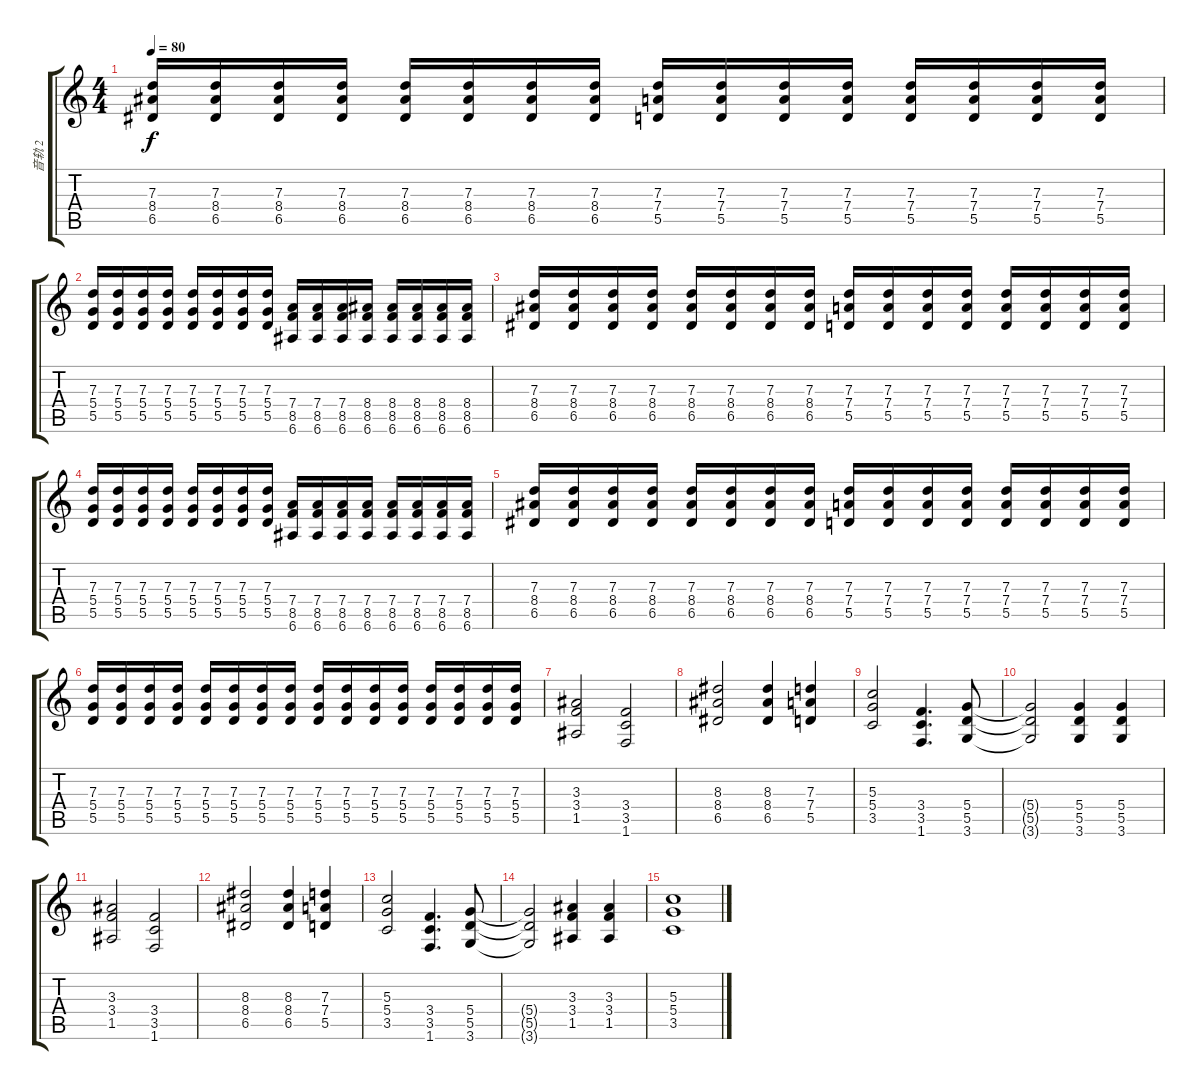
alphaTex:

\track ("音轨 2" "音轨 2") {instrument distortionguitar}
\staff {score tabs}
\tuning (E4 B3 G3 D3 A2 E2) {hide}
\ts (4 4)
\tempo 80
\clef g2
\ks c
(7.3 8.4 6.5).16{dy f} (7.3 8.4 6.5).16 (7.3 8.4 6.5).16 (7.3 8.4 6.5).16 (7.3 8.4 6.5).16 (7.3 8.4 6.5).16 (7.3 8.4 6.5).16 (7.3 8.4 6.5).16 (7.3 7.4 5.5).16 (7.3 7.4 5.5).16 (7.3 7.4 5.5).16 (7.3 7.4 5.5).16 (7.3 7.4 5.5).16 (7.3 7.4 5.5).16 (7.3 7.4 5.5).16 (7.3 7.4 5.5).16 |
(7.3 5.4 5.5).16 (7.3 5.4 5.5).16 (7.3 5.4 5.5).16 (7.3 5.4 5.5).16 (7.3 5.4 5.5).16 (7.3 5.4 5.5).16 (7.3 5.4 5.5).16 (7.3 5.4 5.5).16 (7.4 8.5 6.6).16 (7.4 8.5 6.6).16 (7.4 8.5 6.6).16 (8.4 8.5 6.6).16 (8.4 8.5 6.6).16 (8.4 8.5 6.6).16 (8.4 8.5 6.6).16 (8.4 8.5 6.6).16 |
(7.3 8.4 6.5).16 (7.3 8.4 6.5).16 (7.3 8.4 6.5).16 (7.3 8.4 6.5).16 (7.3 8.4 6.5).16 (7.3 8.4 6.5).16 (7.3 8.4 6.5).16 (7.3 8.4 6.5).16 (7.3 7.4 5.5).16 (7.3 7.4 5.5).16 (7.3 7.4 5.5).16 (7.3 7.4 5.5).16 (7.3 7.4 5.5).16 (7.3 7.4 5.5).16 (7.3 7.4 5.5).16 (7.3 7.4 5.5).16 |
(7.3 5.4 5.5).16 (7.3 5.4 5.5).16 (7.3 5.4 5.5).16 (7.3 5.4 5.5).16 (7.3 5.4 5.5).16 (7.3 5.4 5.5).16 (7.3 5.4 5.5).16 (7.3 5.4 5.5).16 (7.4 8.5 6.6).16 (7.4 8.5 6.6).16 (7.4 8.5 6.6).16 (7.4 8.5 6.6).16 (7.4 8.5 6.6).16 (7.4 8.5 6.6).16 (7.4 8.5 6.6).16 (7.4 8.5 6.6).16 |
(7.3 8.4 6.5).16 (7.3 8.4 6.5).16 (7.3 8.4 6.5).16 (7.3 8.4 6.5).16 (7.3 8.4 6.5).16 (7.3 8.4 6.5).16 (7.3 8.4 6.5).16 (7.3 8.4 6.5).16 (7.3 7.4 5.5).16 (7.3 7.4 5.5).16 (7.3 7.4 5.5).16 (7.3 7.4 5.5).16 (7.3 7.4 5.5).16 (7.3 7.4 5.5).16 (7.3 7.4 5.5).16 (7.3 7.4 5.5).16 |
(7.3 5.4 5.5).16 (7.3 5.4 5.5).16 (7.3 5.4 5.5).16 (7.3 5.4 5.5).16 (7.3 5.4 5.5).16 (7.3 5.4 5.5).16 (7.3 5.4 5.5).16 (7.3 5.4 5.5).16 (7.3 5.4 5.5).16 (7.3 5.4 5.5).16 (7.3 5.4 5.5).16 (7.3 5.4 5.5).16 (7.3 5.4 5.5).16 (7.3 5.4 5.5).16 (7.3 5.4 5.5).16 (7.3 5.4 5.5).16 |
(3.3 3.4 1.5).2 (3.4 3.5 1.6).2 |
(8.3 8.4 6.5).2 (8.3 8.4 6.5).4 (7.3 7.4 5.5).4 |
(5.3 5.4 3.5).2 (3.4 3.5 1.6).4{d} (5.4 5.5 3.6).8 |
(5.4{t} 5.5{t} 3.6{t}).2 (5.4 5.5 3.6).4 (5.4 5.5 3.6).4 |
(3.3 3.4 1.5).2 (3.4 3.5 1.6).2 |
(8.3 8.4 6.5).2 (8.3 8.4 6.5).4 (7.3 7.4 5.5).4 |
(5.3 5.4 3.5).2 (3.4 3.5 1.6).4{d} (5.4 5.5 3.6).8 |
(5.4{t} 5.5{t} 3.6{t}).2 (3.3 3.4 1.5).4 (3.3 3.4 1.5).4 |
(5.3 5.4 3.5).1
